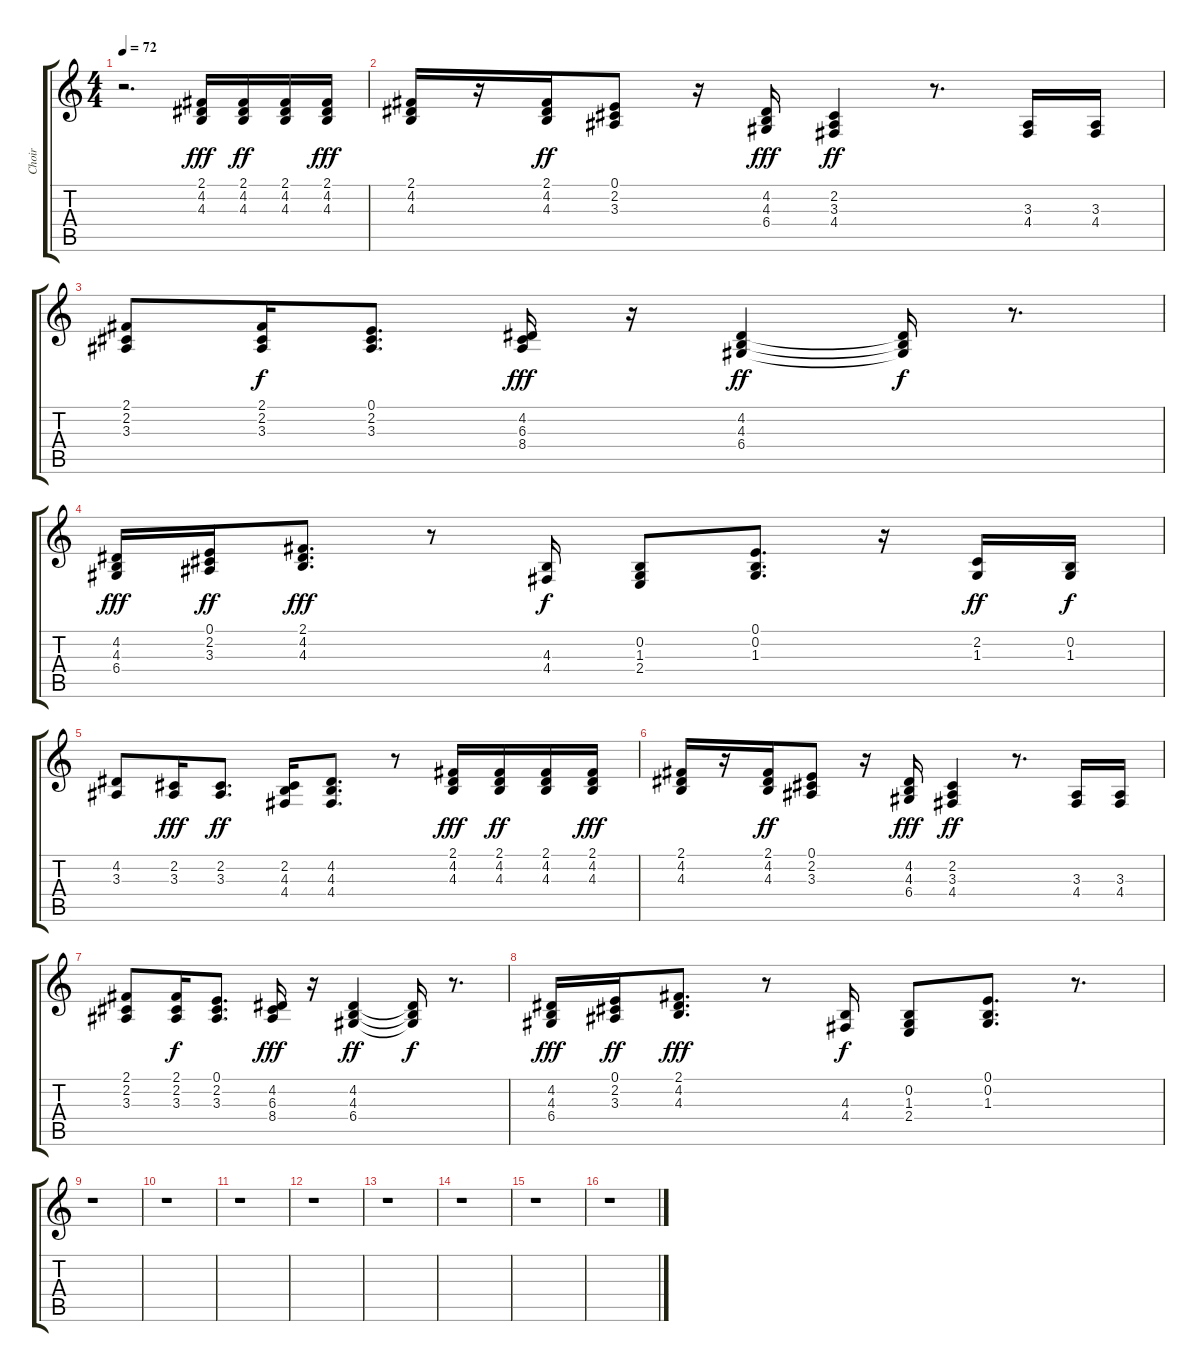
\track ("Choir" "Choir") {instrument pad7halo}
\staff {score tabs}
\tuning (E4 B3 G3 D3 A2 E2) {hide}
\ts (4 4)
\tempo 72
\clef g2
\ks c
r.2{d dy fff} (2.1 4.2 4.3).16 (2.1 4.2 4.3).16{dy ff} (2.1 4.2 4.3).16 (2.1 4.2 4.3).16{dy fff} |
(2.1 4.2 4.3).16 r.16 (2.1 4.2 4.3).16{dy ff} (0.1 2.2 3.3).8 r.16 (4.2 4.3 6.4).16{dy fff} (2.2 3.3 4.4).4{dy ff} r.8{d} (3.3 4.4).16 (3.3 4.4).16 |
(2.1 2.2 3.3).8 (2.1 2.2 3.3).16{dy f} (0.1 2.2 3.3).8{d} (4.2 6.3 8.4).16{dy fff} r.16 (4.2 4.3 6.4).4{dy ff} (4.2{t} 4.3{t} 6.4{t}).16{dy f} r.8{d} |
(4.2 4.3 6.4).16{dy fff} (0.1 2.2 3.3).16{dy ff} (2.1 4.2 4.3).8{d dy fff} r.8 (4.3 4.4).16{dy f} (0.2 1.3 2.4).8 (0.1 0.2 1.3).8{d} r.16 (2.2 1.3).16{dy ff} (0.2 1.3).16{dy f} |
(4.2 3.3).8 (2.2 3.3).16{dy fff} (2.2 3.3).8{d dy ff} (2.2 4.3 4.4).16 (4.2 4.3 4.4).8{d} r.8 (2.1 4.2 4.3).16{dy fff} (2.1 4.2 4.3).16{dy ff} (2.1 4.2 4.3).16 (2.1 4.2 4.3).16{dy fff} |
(2.1 4.2 4.3).16 r.16 (2.1 4.2 4.3).16{dy ff} (0.1 2.2 3.3).8 r.16 (4.2 4.3 6.4).16{dy fff} (2.2 3.3 4.4).4{dy ff} r.8{d} (3.3 4.4).16 (3.3 4.4).16 |
(2.1 2.2 3.3).8 (2.1 2.2 3.3).16{dy f} (0.1 2.2 3.3).8{d} (4.2 6.3 8.4).16{dy fff} r.16 (4.2 4.3 6.4).4{dy ff} (4.2{t} 4.3{t} 6.4{t}).16{dy f} r.8{d} |
(4.2 4.3 6.4).16{dy fff} (0.1 2.2 3.3).16{dy ff} (2.1 4.2 4.3).8{d dy fff} r.8 (4.3 4.4).16{dy f} (0.2 1.3 2.4).8 (0.1 0.2 1.3).8{d} r.8{d} |
r.1 |
r.1 |
r.1 |
r.1 |
r.1 |
r.1 |
r.1 |
r.1
